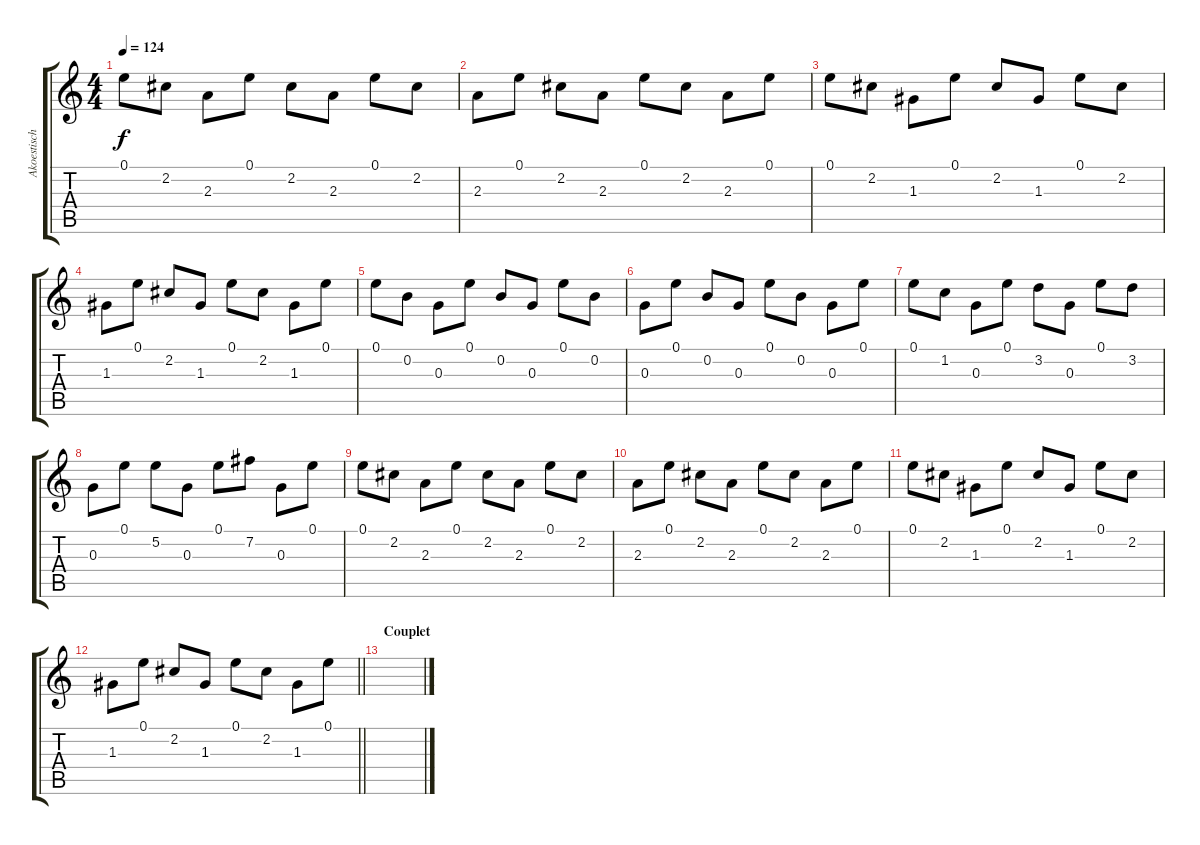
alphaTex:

\track ("Akoestische gitaar" "Akoestisch") {instrument acousticguitarsteel}
\staff {score tabs}
\tuning (E4 B3 G3 D3 A2 E2) {hide}
\ts (4 4)
\tempo 124
\clef g2
\ks c
0.1.8{dy f} 2.2.8 2.3.8 0.1.8 2.2.8 2.3.8 0.1.8 2.2.8 |
2.3.8 0.1.8 2.2.8 2.3.8 0.1.8 2.2.8 2.3.8 0.1.8 |
0.1.8 2.2.8 1.3.8 0.1.8 2.2.8 1.3.8 0.1.8 2.2.8 |
1.3.8 0.1.8 2.2.8 1.3.8 0.1.8 2.2.8 1.3.8 0.1.8 |
0.1.8 0.2.8 0.3.8 0.1.8 0.2.8 0.3.8 0.1.8 0.2.8 |
0.3.8 0.1.8 0.2.8 0.3.8 0.1.8 0.2.8 0.3.8 0.1.8 |
0.1.8 1.2.8 0.3.8 0.1.8 3.2.8 0.3.8 0.1.8 3.2.8 |
0.3.8 0.1.8 5.2.8 0.3.8 0.1.8 7.2.8 0.3.8 0.1.8 |
0.1.8 2.2.8 2.3.8 0.1.8 2.2.8 2.3.8 0.1.8 2.2.8 |
2.3.8 0.1.8 2.2.8 2.3.8 0.1.8 2.2.8 2.3.8 0.1.8 |
0.1.8 2.2.8 1.3.8 0.1.8 2.2.8 1.3.8 0.1.8 2.2.8 |
\barLineRight lightlight
1.3.8 0.1.8 2.2.8 1.3.8 0.1.8 2.2.8 1.3.8 0.1.8 |
\section ("" "Couplet")
